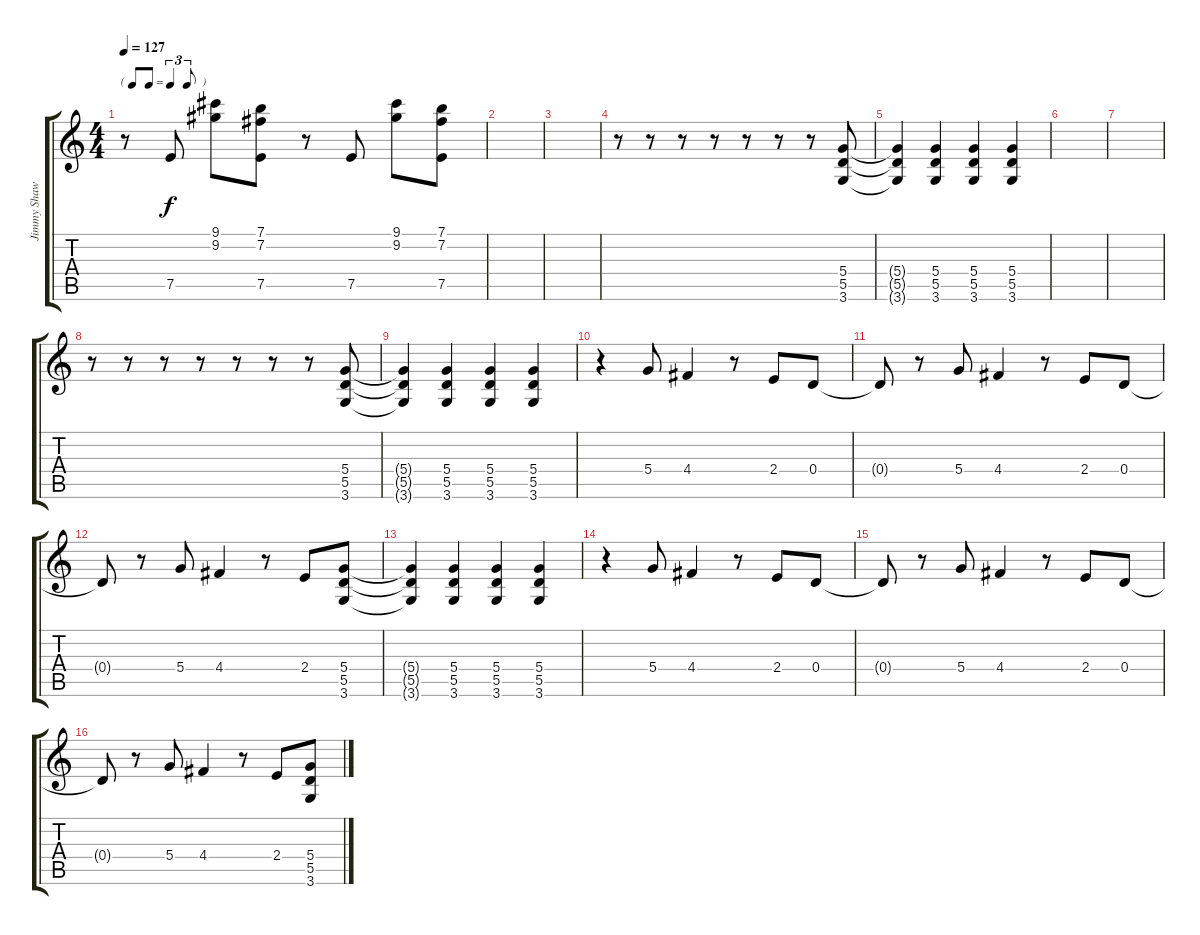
\track ("Jimmy Shaw" "Jimmy Shaw") {instrument overdrivenguitar}
\staff {score tabs}
\tuning (E4 B3 G3 D3 A2 E2) {hide}
\ts (4 4)
\tf triplet8th
\tempo 127
\clef g2
\ks c
r.8{dy f} 7.5.8 (9.1 9.2).8 (7.1 7.2 7.5).8 r.8 7.5.8 (9.1 9.2).8 (7.1 7.2 7.5).8 |
|
|
r.8 r.8 r.8 r.8 r.8 r.8 r.8 (5.4 5.5 3.6).8 |
(5.4{t} 5.5{t} 3.6{t}).4 (5.4 5.5 3.6).4 (5.4 5.5 3.6).4 (5.4 5.5 3.6).4 |
|
|
r.8 r.8 r.8 r.8 r.8 r.8 r.8 (5.4 5.5 3.6).8 |
(5.4{t} 5.5{t} 3.6{t}).4 (5.4 5.5 3.6).4 (5.4 5.5 3.6).4 (5.4 5.5 3.6).4 |
r.4 5.4.8 4.4.4 r.8 2.4.8 0.4.8 |
0.4{t}.8 r.8 5.4.8 4.4.4 r.8 2.4.8 0.4.8 |
0.4{t}.8 r.8 5.4.8 4.4.4 r.8 2.4.8 (5.4 5.5 3.6).8 |
(5.4{t} 5.5{t} 3.6{t}).4 (5.4 5.5 3.6).4 (5.4 5.5 3.6).4 (5.4 5.5 3.6).4 |
r.4 5.4.8 4.4.4 r.8 2.4.8 0.4.8 |
0.4{t}.8 r.8 5.4.8 4.4.4 r.8 2.4.8 0.4.8 |
0.4{t}.8 r.8 5.4.8 4.4.4 r.8 2.4.8 (5.4 5.5 3.6).8
